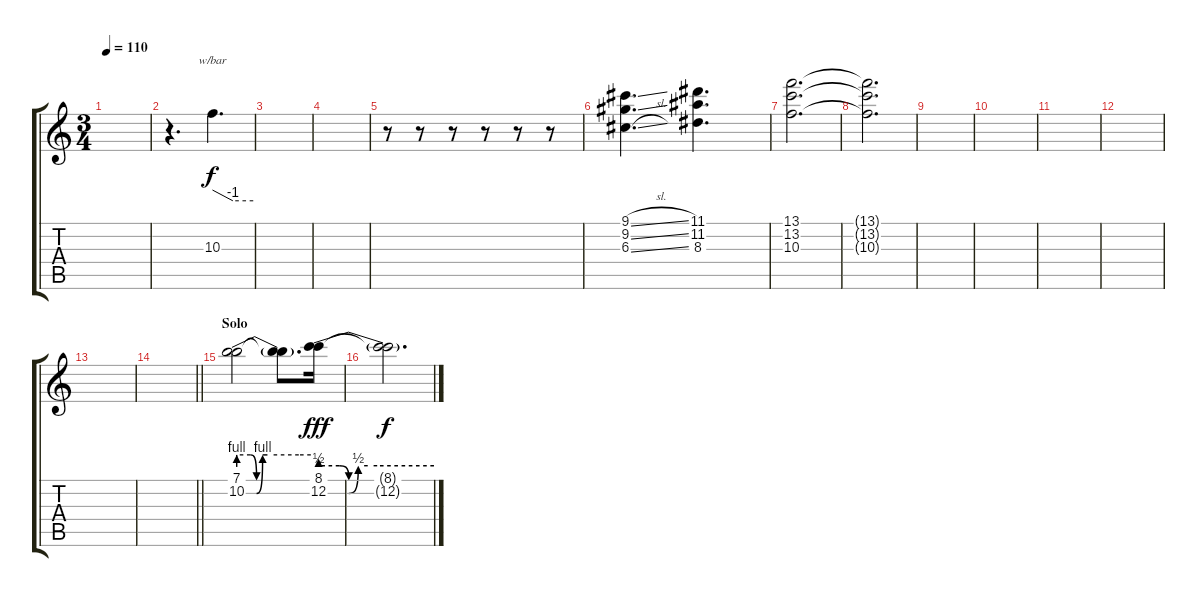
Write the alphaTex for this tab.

\track "" {instrument distortionguitar}
\staff {score tabs}
\tuning (E4 B3 G3 D3 A2 E2) {hide}
\ts (3 4)
\tempo 110
\clef g2
\ks c
|
r.4{d} 10.3.4{d tbe (custom default 0 0 30 -4 60 -4)} |
|
|
r.8 r.8 r.8 r.8 r.8 r.8 |
(9.1{sl} 9.2{sl} 6.3{sl}).4{d} (11.1 11.2 8.3).4{d} |
(13.1 13.2 10.3).2{d volume 6} |
(13.1{t} 13.2{t} 10.3{t}).2{d} |
|
|
|
|
|
\barLineRight lightlight
|
\section ("" "Solo")
(7.1 10.2{be (custom 0 4 10 4 15 0 20 4 24 4 50 4 60 4)}).2{volume 16 instrument distortionguitar} (7.1{t} 10.2{t}).8{d} (8.1 12.2{be (custom 0 2 10 2 15 0 20 2 25 2 30 2 60 2)}).16{dy fff} |
(8.1{t} 12.2{t}).2{d dy f}
